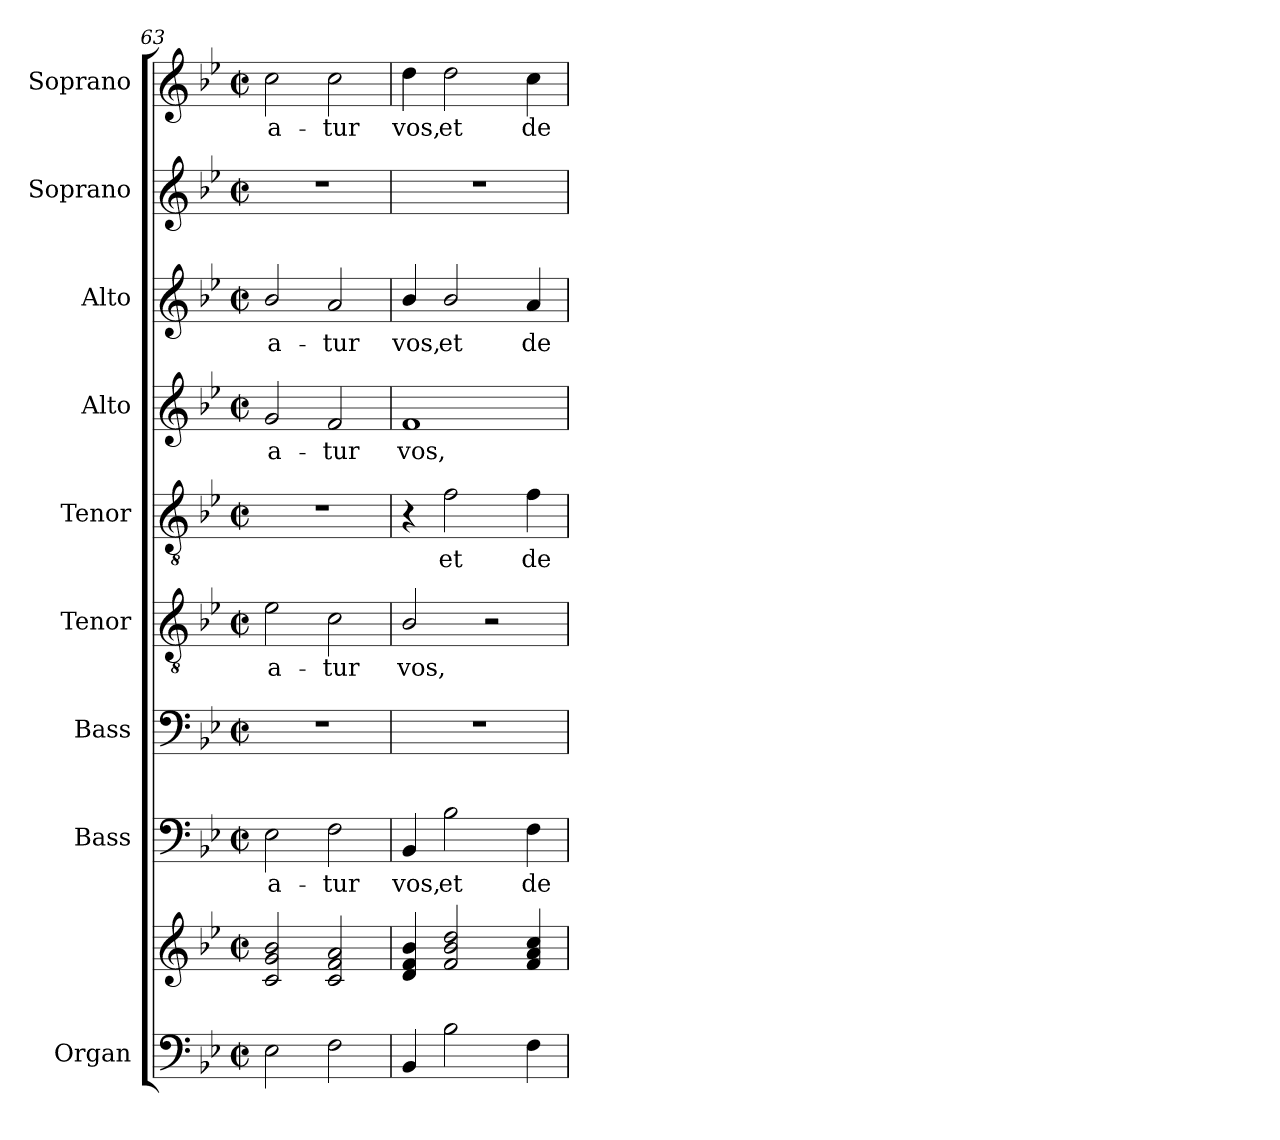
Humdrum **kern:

**kern	**kern	**kern	**text	**kern	**kern	**text	**kern	**text	**kern	**text	**kern	**text	**kern	**kern	**text
*part9	*part9	*part8	*part8	*part7	*part6	*part6	*part5	*part5	*part4	*part4	*part3	*part3	*part2	*part1	*part1
*staff10	*staff9	*staff8	*staff8	*staff7	*staff6	*staff6	*staff5	*staff5	*staff4	*staff4	*staff3	*staff3	*staff2	*staff1	*staff1
*I"Organ	*	*I"Bass	*	*I"Bass	*I"Tenor	*	*I"Tenor	*	*I"Alto	*	*I"Alto	*	*I"Soprano	*I"Soprano	*
*I'Organ.	*	*I'B.	*	*I'B.	*I'T.	*	*I'T.	*	*I'A.	*	*I'A.	*	*I'S.	*I'S.	*
*clefF4	*clefG2	*clefF4	*	*clefF4	*clefGv2	*	*clefGv2	*	*clefG2	*	*clefG2	*	*clefG2	*clefG2	*
*	*	*	*	*	*ITrd7c12	*	*ITrd7c12	*	*	*	*	*	*	*	*
*k[b-e-]	*k[b-e-]	*k[b-e-]	*	*k[b-e-]	*k[b-e-]	*	*k[b-e-]	*	*k[b-e-]	*	*k[b-e-]	*	*k[b-e-]	*k[b-e-]	*
*B-:	*B-:	*B-:	*	*B-:	*B-:	*	*B-:	*	*B-:	*	*B-:	*	*B-:	*B-:	*
*M2/2	*M2/2	*M2/2	*	*M2/2	*M2/2	*	*M2/2	*	*M2/2	*	*M2/2	*	*M2/2	*M2/2	*
*met(c|)	*met(c|)	*met(c|)	*	*met(c|)	*met(c|)	*	*met(c|)	*	*met(c|)	*	*met(c|)	*	*met(c|)	*met(c|)	*
=63	=63	=63	=63	=63	=63	=63	=63	=63	=63	=63	=63	=63	=63	=63	=63
!	!	!	!LO:LY:b:color=#000000	!	!	!	!	!	!	!	!	!	!	!	!
!	!	!	!	!	!	!LO:LY:b:color=#000000	!	!	!	!	!	!	!	!	!
!	!	!	!	!	!	!	!	!	!	!LO:LY:b:color=#000000	!	!	!	!	!
!	!	!	!	!	!	!	!	!	!	!	!	!LO:LY:b:color=#000000	!	!	!
!	!	!	!	!	!	!	!	!	!	!	!	!	!	!	!LO:LY:b:color=#000000
2E-i\	2ci/ 2gi 2b-i	2E-i\	-a-	1r	2E-i\	-a-	1r	.	2gi/	-a-	2b-i/	-a-	1r	2cci\	-a-
!	!	!	!LO:LY:b:color=#000000	!	!	!	!	!	!	!	!	!	!	!	!
!	!	!	!	!	!	!LO:LY:b:color=#000000	!	!	!	!	!	!	!	!	!
!	!	!	!	!	!	!	!	!	!	!LO:LY:b:color=#000000	!	!	!	!	!
!	!	!	!	!	!	!	!	!	!	!	!	!LO:LY:b:color=#000000	!	!	!
!	!	!	!	!	!	!	!	!	!	!	!	!	!	!	!LO:LY:b:color=#000000
2Fi\	2ci/ 2fi 2ai	2Fi\	-tur	.	2Ci\	-tur	.	.	2fi/	-tur	2ai/	-tur	.	2cci\	-tur
=64	=64	=64	=64	=64	=64	=64	=64	=64	=64	=64	=64	=64	=64	=64	=64
!	!	!	!LO:LY:b:color=#000000	!	!	!	!	!	!	!	!	!	!	!	!
!	!	!	!	!	!	!LO:LY:b:color=#000000	!	!	!	!	!	!	!	!	!
!	!	!	!	!	!	!	!	!	!	!LO:LY:b:color=#000000	!	!	!	!	!
!	!	!	!	!	!	!	!	!	!	!	!	!LO:LY:b:color=#000000	!	!	!
!	!	!	!	!	!	!	!	!	!	!	!	!	!	!	!LO:LY:b:color=#000000
4BB-i/	4di/ 4fi 4b-i	4BB-i/	vos,	1r	2BB-i/	vos,	4r	.	1fi	vos,	4b-i/	vos,	1r	4ddi\	vos,
!	!	!	!LO:LY:b:color=#000000	!	!	!	!	!	!	!	!	!	!	!	!
!	!	!	!	!	!	!	!	!LO:LY:b:color=#000000	!	!	!	!	!	!	!
!	!	!	!	!	!	!	!	!	!	!	!	!LO:LY:b:color=#000000	!	!	!
!	!	!	!	!	!	!	!	!	!	!	!	!	!	!	!LO:LY:b:color=#000000
2B-i\	2fi/ 2b-i 2ddi	2B-i\	et	.	.	.	2Fi\	et	.	.	2b-i/	et	.	2ddi\	et
.	.	.	.	.	2r	.	.	.	.	.	.	.	.	.	.
!	!	!	!LO:LY:b:color=#000000	!	!	!	!	!	!	!	!	!	!	!	!
!	!	!	!	!	!	!	!	!LO:LY:b:color=#000000	!	!	!	!	!	!	!
!	!	!	!	!	!	!	!	!	!	!	!	!LO:LY:b:color=#000000	!	!	!
!	!	!	!	!	!	!	!	!	!	!	!	!	!	!	!LO:LY:b:color=#000000
4Fi\	4fi/ 4ai 4cci	4Fi\	de	.	.	.	4Fi\	de	.	.	4ai/	de	.	4cci\	de
=	=	=	=	=	=	=	=	=	=	=	=	=	=	=	=
*-	*-	*-	*-	*-	*-	*-	*-	*-	*-	*-	*-	*-	*-	*-	*-
